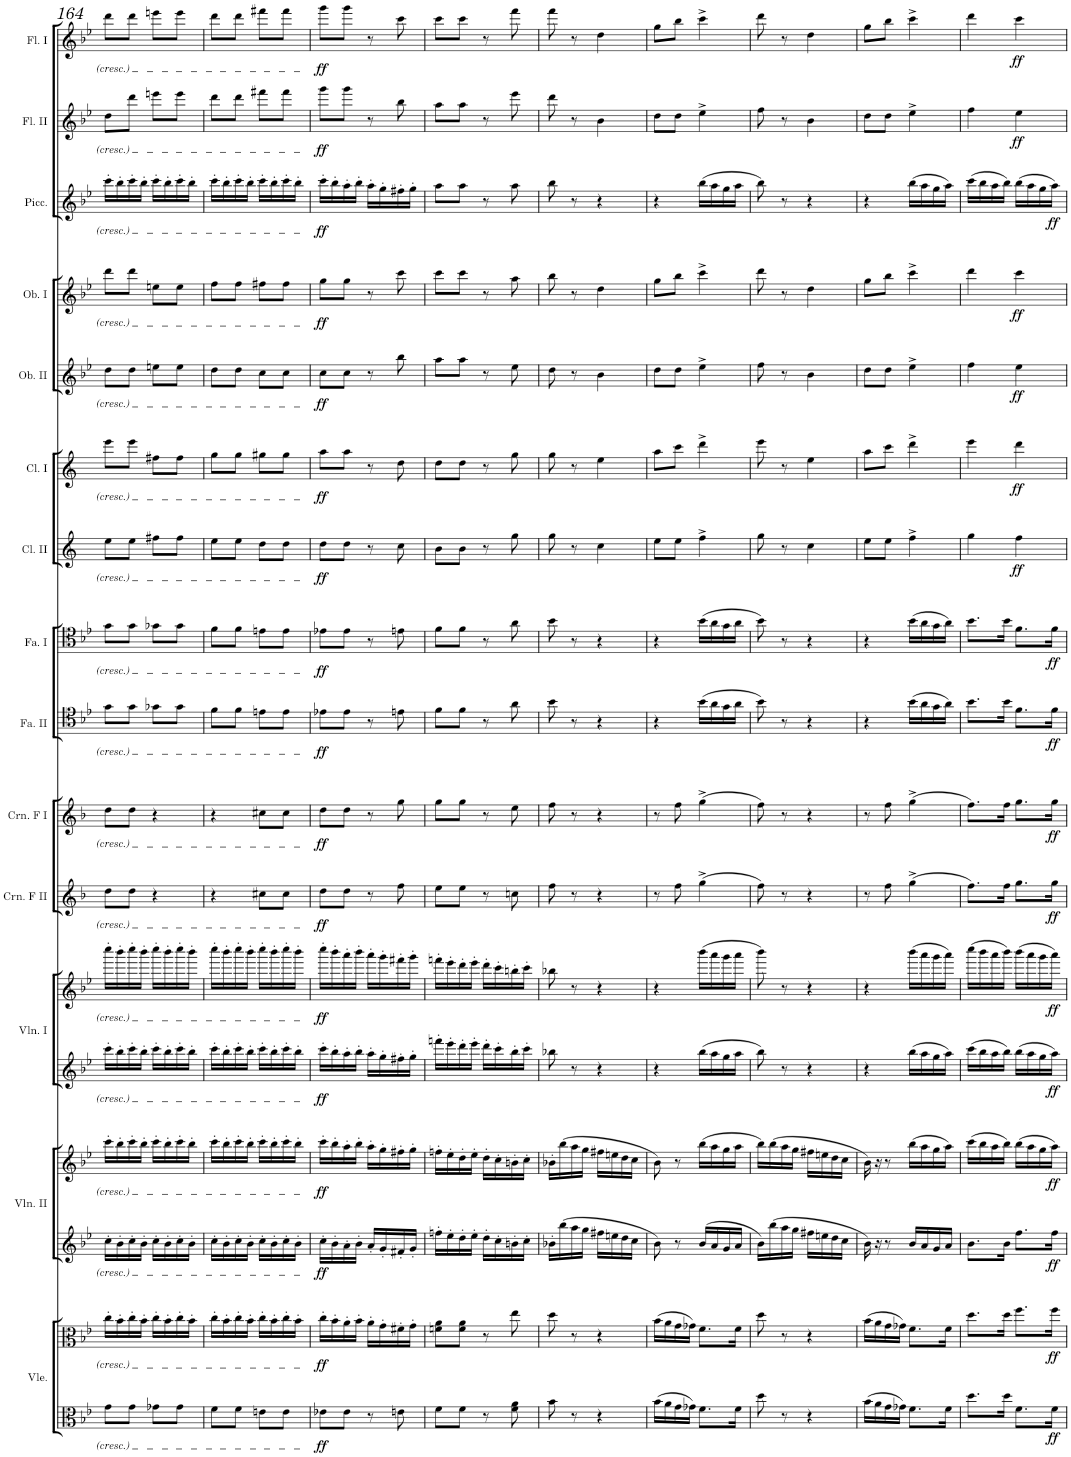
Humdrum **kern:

**kern	**kern	**dynam	**kern	**kern	**dynam	**kern	**kern	**dynam	**kern	**dynam	**kern	**dynam	**kern	**dynam	**kern	**dynam	**kern	**dynam	**kern	**dynam	**kern	**dynam	**kern	**dynam	**kern	**dynam	**kern	**dynam	**kern	**dynam
*part14	*part14	*part14	*part13	*part13	*part13	*part12	*part12	*part12	*part11	*part11	*part10	*part10	*part9	*part9	*part8	*part8	*part7	*part7	*part6	*part6	*part5	*part5	*part4	*part4	*part3	*part3	*part2	*part2	*part1	*part1
*staff17	*staff16	*staff16/17	*staff15	*staff14	*staff14/15	*staff13	*staff12	*staff12/13	*staff11	*staff11	*staff10	*staff10	*staff9	*staff9	*staff8	*staff8	*staff7	*staff7	*staff6	*staff6	*staff5	*staff5	*staff4	*staff4	*staff3	*staff3	*staff2	*staff2	*staff1	*staff1
*I"Viole.	*	*	*I"Violini II.	*	*	*I"Violini I.	*	*	*I"Corni in F II	*	*I"Corni in F I	*	*I"Fagotto II.	*	*I"Fagotto I.	*	*I"Clarinetto II in B.	*	*I"Clarinetto I in B.	*	*I"Oboe II.	*	*I"Oboe I.	*	*I"Piccolo.	*	*I"Flauto II.	*	*I"Flauto I.	*
*I'Vle.	*	*	*I'Vln. II	*	*	*I'Vln. I	*	*	*I'Crn. F II	*	*I'Crn. F I	*	*I'Fa. II	*	*I'Fa. I	*	*I'Cl. II	*	*I'Cl. I	*	*I'Ob. II	*	*I'Ob. I	*	*I'Picc.	*	*I'Fl. II	*	*I'Fl. I	*
!!LO:PB:g=z
*clefC3	*clefC3	*	*clefG2	*clefG2	*	*clefG2	*clefG2	*	*clefG2	*	*clefG2	*	*clefC4	*	*clefC4	*	*clefG2	*	*clefG2	*	*clefG2	*	*clefG2	*	*clefG2	*	*clefG2	*	*clefG2	*
*	*	*	*	*	*	*	*	*	*Trd4c7	*	*Trd4c7	*	*	*	*	*	*Trd1c2	*	*Trd1c2	*	*	*	*	*	*Trd-7c-12	*	*	*	*	*
*k[b-e-]	*k[b-e-]	*	*k[b-e-]	*k[b-e-]	*	*k[b-e-]	*k[b-e-]	*	*k[b-]	*	*k[b-]	*	*k[b-e-]	*	*k[b-e-]	*	*k[]	*	*k[]	*	*k[b-e-]	*	*k[b-e-]	*	*k[b-e-]	*	*k[b-e-]	*	*k[b-e-]	*
*M2/4	*M2/4	*	*M2/4	*M2/4	*	*M2/4	*M2/4	*	*M2/4	*	*M2/4	*	*M2/4	*	*M2/4	*	*M2/4	*	*M2/4	*	*M2/4	*	*M2/4	*	*M2/4	*	*M2/4	*	*M2/4	*
=164	=164	=164	=164	=164	=164	=164	=164	=164	=164	=164	=164	=164	=164	=164	=164	=164	=164	=164	=164	=164	=164	=164	=164	=164	=164	=164	=164	=164	=164	=164
8g\L	16cc'\LL	.	16cc'\LL	16ccc'\LL	.	16ccc'\LL	16cccc'\LL	.	8dd\L	.	8dd\L	.	8g\L	.	8g\L	.	8ee\L	.	8eee\L	.	8dd\L	.	8ddd\L	.	16ccc'\LL	.	8dd\L	.	8ddd\L	.
.	16b-'\	.	16b-'\	16bb-'\	.	16bb-'\	16bbb-'\	.	.	.	.	.	.	.	.	.	.	.	.	.	.	.	.	.	16bb-'\	.	.	.	.	.
8g\J	16cc'\	.	16cc'\	16ccc'\	.	16ccc'\	16cccc'\	.	8dd\J	.	8dd\J	.	8g\J	.	8g\J	.	8ee\J	.	8eee\J	.	8dd\J	.	8ddd\J	.	16ccc'\	.	8ddd\J	.	8ddd\J	.
.	16b-'\JJ	.	16b-'\JJ	16bb-'\JJ	.	16bb-'\JJ	16bbb-'\JJ	.	.	.	.	.	.	.	.	.	.	.	.	.	.	.	.	.	16bb-'\JJ	.	.	.	.	.
8g-X\L	16cc'\LL	.	16cc'\LL	16ccc'\LL	.	16ccc'\LL	16cccc'\LL	.	4r	.	4r	.	8g-X\L	.	8g-X\L	.	8ff#X\L	.	8ff#X\L	.	8een\L	.	8een\L	.	16ccc'\LL	.	8eeen\L	.	8eeen\L	.
.	16b-'\	.	16b-'\	16bb-'\	.	16bb-'\	16bbb-'\	.	.	.	.	.	.	.	.	.	.	.	.	.	.	.	.	.	16bb-'\	.	.	.	.	.
8g-\J	16cc'\	.	16cc'\	16ccc'\	.	16ccc'\	16cccc'\	.	.	.	.	.	8g-\J	.	8g-\J	.	8ff#\J	.	8ff#\J	.	8ee\J	.	8ee\J	.	16ccc'\	.	8eee\J	.	8eee\J	.
.	16b-'\JJ	.	16b-'\JJ	16bb-'\JJ	.	16bb-'\JJ	16bbb-'\JJ	.	.	.	.	.	.	.	.	.	.	.	.	.	.	.	.	.	16bb-'\JJ	.	.	.	.	.
=165	=165	=165	=165	=165	=165	=165	=165	=165	=165	=165	=165	=165	=165	=165	=165	=165	=165	=165	=165	=165	=165	=165	=165	=165	=165	=165	=165	=165	=165	=165
8f\L	16cc'\LL	.	16cc'\LL	16ccc'\LL	.	16ccc'\LL	16cccc'\LL	.	4r	.	4r	.	8f\L	.	8f\L	.	8ee\L	.	8gg\L	.	8dd\L	.	8ff\L	.	16ccc'\LL	.	8ddd\L	.	8ddd\L	.
.	16b-'\	.	16b-'\	16bb-'\	.	16bb-'\	16bbb-'\	.	.	.	.	.	.	.	.	.	.	.	.	.	.	.	.	.	16bb-'\	.	.	.	.	.
8f\J	16cc'\	.	16cc'\	16ccc'\	.	16ccc'\	16cccc'\	.	.	.	.	.	8f\J	.	8f\J	.	8ee\J	.	8gg\J	.	8dd\J	.	8ff\J	.	16ccc'\	.	8ddd\J	.	8ddd\J	.
.	16b-'\JJ	.	16b-'\JJ	16bb-'\JJ	.	16bb-'\JJ	16bbb-'\JJ	.	.	.	.	.	.	.	.	.	.	.	.	.	.	.	.	.	16bb-'\JJ	.	.	.	.	.
8en\L	16cc'\LL	.	16cc'\LL	16ccc'\LL	.	16ccc'\LL	16cccc'\LL	.	8cc#X\L	.	8cc#X\L	.	8en\L	.	8en\L	.	8dd\L	.	8gg#X\L	.	8cc\L	.	8ff#X\L	.	16ccc'\LL	.	8fff#X\L	.	8fff#X\L	.
.	16b-'\	.	16b-'\	16bb-'\	.	16bb-'\	16bbb-'\	.	.	.	.	.	.	.	.	.	.	.	.	.	.	.	.	.	16bb-'\	.	.	.	.	.
8e\J	16cc'\	.	16cc'\	16ccc'\	.	16ccc'\	16cccc'\	.	8cc#\J	.	8cc#\J	.	8e\J	.	8e\J	.	8dd\J	.	8gg#\J	.	8cc\J	.	8ff#\J	.	16ccc'\	.	8fff#\J	.	8fff#\J	.
.	16b-'\JJ	.	16b-'\JJ	16bb-'\JJ	.	16bb-'\JJ	16bbb-'\JJ	.	.	.	.	.	.	.	.	.	.	.	.	.	.	.	.	.	16bb-'\JJ	.	.	.	.	.
=166	=166	=166	=166	=166	=166	=166	=166	=166	=166	=166	=166	=166	=166	=166	=166	=166	=166	=166	=166	=166	=166	=166	=166	=166	=166	=166	=166	=166	=166	=166
!	!	!LO:DY:b=2	!	!	!	!	!	!	!	!	!	!	!	!	!	!	!	!	!	!	!	!	!	!	!	!	!	!	!	!
!	!	!LO:DY:n=1:b	!	!	!LO:DY:b=2	!	!	!	!	!	!	!	!	!	!	!	!	!	!	!	!	!	!	!	!	!	!	!	!	!
!	!	!	!	!	!LO:DY:n=1:b	!	!	!LO:DY:b=2	!	!	!	!	!	!	!	!	!	!	!	!	!	!	!	!	!	!	!	!	!	!
!	!	!	!	!	!	!	!	!LO:DY:n=1:b	!	!LO:DY:b	!	!LO:DY:b	!	!LO:DY:b	!	!LO:DY:b	!	!LO:DY:b	!	!LO:DY:b	!	!LO:DY:b	!	!LO:DY:b	!	!LO:DY:b	!	!LO:DY:b	!	!LO:DY:b
8e-X\L	16cc'\LL	ff ff	16cc'\LL	16ccc'\LL	ff ff	16ccc'\LL	16cccc'\LL	ff ff	8dd\L	ff	8dd\L	ff	8e-X\L	ff	8e-X\L	ff	8dd\L	ff	8aa\L	ff	8cc\L	ff	8gg\L	ff	16ccc'\LL	ff	8ggg\L	ff	8ggg\L	ff
.	16b-'\	.	16b-'\	16bb-'\	.	16bb-'\	16bbb-'\	.	.	.	.	.	.	.	.	.	.	.	.	.	.	.	.	.	16bb-'\	.	.	.	.	.
8e-\J	16a'\	.	16a'\	16aa'\	.	16aa'\	16aaa'\	.	8dd\J	.	8dd\J	.	8e-\J	.	8e-\J	.	8dd\J	.	8aa\J	.	8cc\J	.	8gg\J	.	16aa'\	.	8ggg\J	.	8ggg\J	.
.	16b-'\JJ	.	16b-'\JJ	16bb-'\JJ	.	16bb-'\JJ	16bbb-'\JJ	.	.	.	.	.	.	.	.	.	.	.	.	.	.	.	.	.	16bb-'\JJ	.	.	.	.	.
8r	16a'\LL	.	16a'/LL	16aa'\LL	.	16aa'\LL	16aaa'\LL	.	8r	.	8r	.	8r	.	8r	.	8r	.	8r	.	8r	.	8r	.	16aa'\LL	.	8r	.	8r	.
.	16g'\	.	16g'/	16gg'\	.	16gg'\	16ggg'\	.	.	.	.	.	.	.	.	.	.	.	.	.	.	.	.	.	16gg'\	.	.	.	.	.
8en\	16f#X'\	.	16f#X'/	16ff#X'\	.	16ff#X'\	16fff#X'\	.	8ff\	.	8gg\	.	8en\	.	8en\	.	8cc\	.	8dd\	.	8bb-\	.	8ccc\	.	16ff#X'\	.	8bb-\	.	8ccc\	.
.	16g'\JJ	.	16g'/JJ	16gg'\JJ	.	16gg'\JJ	16ggg'\JJ	.	.	.	.	.	.	.	.	.	.	.	.	.	.	.	.	.	16gg'\JJ	.	.	.	.	.
=167	=167	=167	=167	=167	=167	=167	=167	=167	=167	=167	=167	=167	=167	=167	=167	=167	=167	=167	=167	=167	=167	=167	=167	=167	=167	=167	=167	=167	=167	=167
8f\L	8fn\ 8a\L	.	16ffn'\LL	16ffn'\LL	.	16fffn'\LL	16fffn'\LL	.	8ee\L	.	8gg\L	.	8f\L	.	8f\L	.	8b\L	.	8dd\L	.	8aa\L	.	8ccc\L	.	8aa\L	.	8aa\L	.	8ccc\L	.
.	.	.	16ee-'\	16ee-'\	.	16eee-'\	16eee-'\	.	.	.	.	.	.	.	.	.	.	.	.	.	.	.	.	.	.	.	.	.	.	.
8f\J	8f\ 8a\J	.	16dd'\	16dd'\	.	16ddd'\	16ddd'\	.	8ee\J	.	8gg\J	.	8f\J	.	8f\J	.	8b\J	.	8dd\J	.	8aa\J	.	8ccc\J	.	8aa\J	.	8aa\J	.	8ccc\J	.
.	.	.	16ee-'\JJ	16ee-'\JJ	.	16eee-'\JJ	16eee-'\JJ	.	.	.	.	.	.	.	.	.	.	.	.	.	.	.	.	.	.	.	.	.	.	.
8r	8r	.	16dd'\LL	16dd'\LL	.	16ddd'\LL	16ddd'\LL	.	8r	.	8r	.	8r	.	8r	.	8r	.	8r	.	8r	.	8r	.	8r	.	8r	.	8r	.
.	.	.	16cc'\	16cc'\	.	16ccc'\	16ccc'\	.	.	.	.	.	.	.	.	.	.	.	.	.	.	.	.	.	.	.	.	.	.	.
8f\ 8a\	8ee-\	.	16bn'\	16bn'\	.	16bb-'\	16bbn'\	.	8ccn\	.	8ee\	.	8a\	.	8a\	.	8gg\	.	8gg\	.	8ee-\	.	8aa\	.	8aa\	.	8eee-\	.	8fff\	.
.	.	.	16cc'\JJ	16cc'\JJ	.	16ccc'\JJ	16ccc'\JJ	.	.	.	.	.	.	.	.	.	.	.	.	.	.	.	.	.	.	.	.	.	.	.
=168	=168	=168	=168	=168	=168	=168	=168	=168	=168	=168	=168	=168	=168	=168	=168	=168	=168	=168	=168	=168	=168	=168	=168	=168	=168	=168	=168	=168	=168	=168
8b-\	8dd\	.	16b-X'\LL	16b-X'\LL	.	8bb-X\	8bb-X\	.	8ff\	.	8ff\	.	8b-\	.	8b-\	.	8gg\	.	8gg\	.	8dd\	.	8bb-\	.	8bb-\	.	8ddd\	.	8fff\	.
.	.	.	16bb-\	(16bb-\	.	.	.	.	.	.	.	.	.	.	.	.	.	.	.	.	.	.	.	.	.	.	.	.	.	.
8r	8r	.	16aa\	16aa\	.	8r	8r	.	8r	.	8r	.	8r	.	8r	.	8r	.	8r	.	8r	.	8r	.	8r	.	8r	.	8r	.
.	.	.	16gg\JJ	16gg\JJ	.	.	.	.	.	.	.	.	.	.	.	.	.	.	.	.	.	.	.	.	.	.	.	.	.	.
4r	4r	.	16ff#X\LL	16ff#X\LL	.	4r	4r	.	4r	.	4r	.	4r	.	4r	.	4cc\	.	4ee\	.	4b-\	.	4dd\	.	4r	.	4b-\	.	4dd\	.
.	.	.	16een\	16een\	.	.	.	.	.	.	.	.	.	.	.	.	.	.	.	.	.	.	.	.	.	.	.	.	.	.
.	.	.	16dd\	16dd\	.	.	.	.	.	.	.	.	.	.	.	.	.	.	.	.	.	.	.	.	.	.	.	.	.	.
.	.	.	16cc\JJ	16cc\JJ	.	.	.	.	.	.	.	.	.	.	.	.	.	.	.	.	.	.	.	.	.	.	.	.	.	.
=169	=169	=169	=169	=169	=169	=169	=169	=169	=169	=169	=169	=169	=169	=169	=169	=169	=169	=169	=169	=169	=169	=169	=169	=169	=169	=169	=169	=169	=169	=169
16b-\LL	(16b-\LL	.	8b-\	8b-\)	.	4r	4r	.	8r	.	8r	.	4r	.	4r	.	8ee\L	.	8aa\L	.	8dd\L	.	8gg\L	.	4r	.	8dd\L	.	8gg\L	.
16a\	16a\	.	.	.	.	.	.	.	.	.	.	.	.	.	.	.	.	.	.	.	.	.	.	.	.	.	.	.	.	.
16g\	16g\	.	8r	8r	.	.	.	.	8ff\	.	8ff\	.	.	.	.	.	8ee\J	.	8ccc\J	.	8dd\J	.	8bb-\J	.	.	.	8dd\J	.	8bb-\J	.
16g-X\JJ	16g-X\JJ)	.	.	.	.	.	.	.	.	.	.	.	.	.	.	.	.	.	.	.	.	.	.	.	.	.	.	.	.	.
8.f\L	8.f\L	.	16b-/LL	(16bb-\LL	.	16bb-\LL	(16bbb-\LL	.	(4gg^\	.	(4gg^\	.	(16b-\LL	.	(16b-\LL	.	4ff^\	.	4ddd^\	.	4ee-^\	.	4ccc^\	.	(16bb-\LL	.	4ee-^\	.	4ccc^\	.
.	.	.	16a/	16aa\	.	16aa\	16aaa\	.	.	.	.	.	16a\	.	16a\	.	.	.	.	.	.	.	.	.	16aa\	.	.	.	.	.
.	.	.	16g/	16gg\	.	16gg\	16ggg\	.	.	.	.	.	16g\	.	16g\	.	.	.	.	.	.	.	.	.	16gg\	.	.	.	.	.
16f\Jk	16f\Jk	.	16a/JJ	16aa\JJ	.	16aa\JJ	16aaa\JJ	.	.	.	.	.	16a\JJ	.	16a\JJ	.	.	.	.	.	.	.	.	.	16aa\JJ	.	.	.	.	.
=170	=170	=170	=170	=170	=170	=170	=170	=170	=170	=170	=170	=170	=170	=170	=170	=170	=170	=170	=170	=170	=170	=170	=170	=170	=170	=170	=170	=170	=170	=170
8dd\	8dd\	.	16b-\LL	16bb-\LL)	.	8bb-\	8bbb-\)	.	8ff\)	.	8ff\)	.	8b-\)	.	8b-\)	.	8gg\	.	8eee\	.	8ff\	.	8ddd\	.	8bb-\)	.	8ff\	.	8ddd\	.
.	.	.	16bb-\	(16bb-\	.	.	.	.	.	.	.	.	.	.	.	.	.	.	.	.	.	.	.	.	.	.	.	.	.	.
8r	8r	.	16aa\	16aa\	.	8r	8r	.	8r	.	8r	.	8r	.	8r	.	8r	.	8r	.	8r	.	8r	.	8r	.	8r	.	8r	.
.	.	.	16gg\JJ	16gg\JJ	.	.	.	.	.	.	.	.	.	.	.	.	.	.	.	.	.	.	.	.	.	.	.	.	.	.
4r	4r	.	16ff#X\LL	16ff#X\LL	.	4r	4r	.	4r	.	4r	.	4r	.	4r	.	4cc\	.	4ee\	.	4b-\	.	4dd\	.	4r	.	4b-\	.	4dd\	.
.	.	.	16een\	16een\	.	.	.	.	.	.	.	.	.	.	.	.	.	.	.	.	.	.	.	.	.	.	.	.	.	.
.	.	.	16dd\	16dd\	.	.	.	.	.	.	.	.	.	.	.	.	.	.	.	.	.	.	.	.	.	.	.	.	.	.
.	.	.	16cc\JJ	16cc\JJ	.	.	.	.	.	.	.	.	.	.	.	.	.	.	.	.	.	.	.	.	.	.	.	.	.	.
=171	=171	=171	=171	=171	=171	=171	=171	=171	=171	=171	=171	=171	=171	=171	=171	=171	=171	=171	=171	=171	=171	=171	=171	=171	=171	=171	=171	=171	=171	=171
16b-\LL	(16b-\LL	.	16b-\	16b-\)	.	4r	4r	.	8r	.	8r	.	4r	.	4r	.	8ee\L	.	8aa\L	.	8dd\L	.	8gg\L	.	4r	.	8dd\L	.	8gg\L	.
16a\	16a\	.	16r	16r	.	.	.	.	.	.	.	.	.	.	.	.	.	.	.	.	.	.	.	.	.	.	.	.	.	.
16g\	16g\	.	8r	8r	.	.	.	.	8ff\	.	8ff\	.	.	.	.	.	8ee\J	.	8ccc\J	.	8dd\J	.	8bb-\J	.	.	.	8dd\J	.	8bb-\J	.
16g-X\JJ	16g-X\JJ)	.	.	.	.	.	.	.	.	.	.	.	.	.	.	.	.	.	.	.	.	.	.	.	.	.	.	.	.	.
8.f\L	8.f\L	.	16b-/LL	(16bb-\LL	.	16bb-\LL	(16bbb-\LL	.	(4gg^\	.	(4gg^\	.	(16b-\LL	.	(16b-\LL	.	4ff^\	.	4ddd^\	.	4ee-^\	.	4ccc^\	.	(16bb-\LL	.	4ee-^\	.	4ccc^\	.
.	.	.	16a/	16aa\	.	16aa\	16aaa\	.	.	.	.	.	16a\	.	16a\	.	.	.	.	.	.	.	.	.	16aa\	.	.	.	.	.
.	.	.	16g/	16gg\	.	16gg\	16ggg\	.	.	.	.	.	16g\	.	16g\	.	.	.	.	.	.	.	.	.	16gg\	.	.	.	.	.
16f\Jk	16f\Jk	.	16a/JJ	16aa\JJ)	.	16aa\JJ	16aaa\JJ)	.	.	.	.	.	16a\JJ)	.	16a\JJ)	.	.	.	.	.	.	.	.	.	16aa\JJ)	.	.	.	.	.
=172	=172	=172	=172	=172	=172	=172	=172	=172	=172	=172	=172	=172	=172	=172	=172	=172	=172	=172	=172	=172	=172	=172	=172	=172	=172	=172	=172	=172	=172	=172
8.dd\L	8.dd\L	.	8.b-\L	(16ccc\LL	.	16ccc\LL	(16cccc\LL	.	8.ff\L)	.	8.ff\L)	.	8.b-\L	.	8.b-\L	.	4gg\	.	4eee\	.	4ff\	.	4ddd\	.	(16ccc\LL	.	4ff\	.	4ddd\	.
.	.	.	.	16bb-\	.	16bb-\	16bbb-\	.	.	.	.	.	.	.	.	.	.	.	.	.	.	.	.	.	16bb-\	.	.	.	.	.
.	.	.	.	16aa\	.	16aa\	16aaa\	.	.	.	.	.	.	.	.	.	.	.	.	.	.	.	.	.	16aa\	.	.	.	.	.
16dd\Jk	16dd\Jk	.	16b-\Jk	16bb-\JJ)	.	16bb-\JJ	16bbb-\JJ)	.	16ff\Jk	.	16ff\Jk	.	16b-\Jk	.	16b-\Jk	.	.	.	.	.	.	.	.	.	16bb-\JJ)	.	.	.	.	.
!	!	!	!	!	!	!	!	!	!	!	!	!	!	!	!	!	!	!LO:DY:b	!	!LO:DY:b	!	!LO:DY:b	!	!LO:DY:b	!	!	!	!LO:DY:b	!	!LO:DY:b
8.f\L	8.ff\L	.	8.ff\L	(16bb-\LL	.	16bb-\LL	(16bbb-\LL	.	8.gg\L	.	8.gg\L	.	8.f\L	.	8.f\L	.	4ff\	ff	4ddd\	ff	4ee-\	ff	4ccc\	ff	(16bb-\LL	.	4ee-\	ff	4ccc\	ff
.	.	.	.	16aa\	.	16aa\	16aaa\	.	.	.	.	.	.	.	.	.	.	.	.	.	.	.	.	.	16aa\	.	.	.	.	.
.	.	.	.	16gg\	.	16gg\	16ggg\	.	.	.	.	.	.	.	.	.	.	.	.	.	.	.	.	.	16gg\	.	.	.	.	.
!	!	!LO:DY:b=2	!	!	!	!	!	!	!	!	!	!	!	!	!	!	!	!	!	!	!	!	!	!	!	!	!	!	!	!
!	!	!LO:DY:n=1:b	!	!	!LO:DY:b=2	!	!	!	!	!	!	!	!	!	!	!	!	!	!	!	!	!	!	!	!	!	!	!	!	!
!	!	!	!	!	!LO:DY:n=1:b	!	!	!LO:DY:b=2	!	!	!	!	!	!	!	!	!	!	!	!	!	!	!	!	!	!	!	!	!	!
!	!	!	!	!	!	!	!	!LO:DY:n=1:b	!	!LO:DY:b	!	!LO:DY:b	!	!LO:DY:b	!	!LO:DY:b	!	!	!	!	!	!	!	!	!	!LO:DY:b	!	!	!	!
16f\Jk	16ff\Jk	ff ff	16ff\Jk	16aa\JJ)	ff ff	16aa\JJ	16aaa\JJ)	ff ff	16gg\Jk	ff	16gg\Jk	ff	16f\Jk	ff	16f\Jk	ff	.	.	.	.	.	.	.	.	16aa\JJ)	ff	.	.	.	.
=	=	=	=	=	=	=	=	=	=	=	=	=	=	=	=	=	=	=	=	=	=	=	=	=	=	=	=	=	=	=
*-	*-	*-	*-	*-	*-	*-	*-	*-	*-	*-	*-	*-	*-	*-	*-	*-	*-	*-	*-	*-	*-	*-	*-	*-	*-	*-	*-	*-	*-	*-
